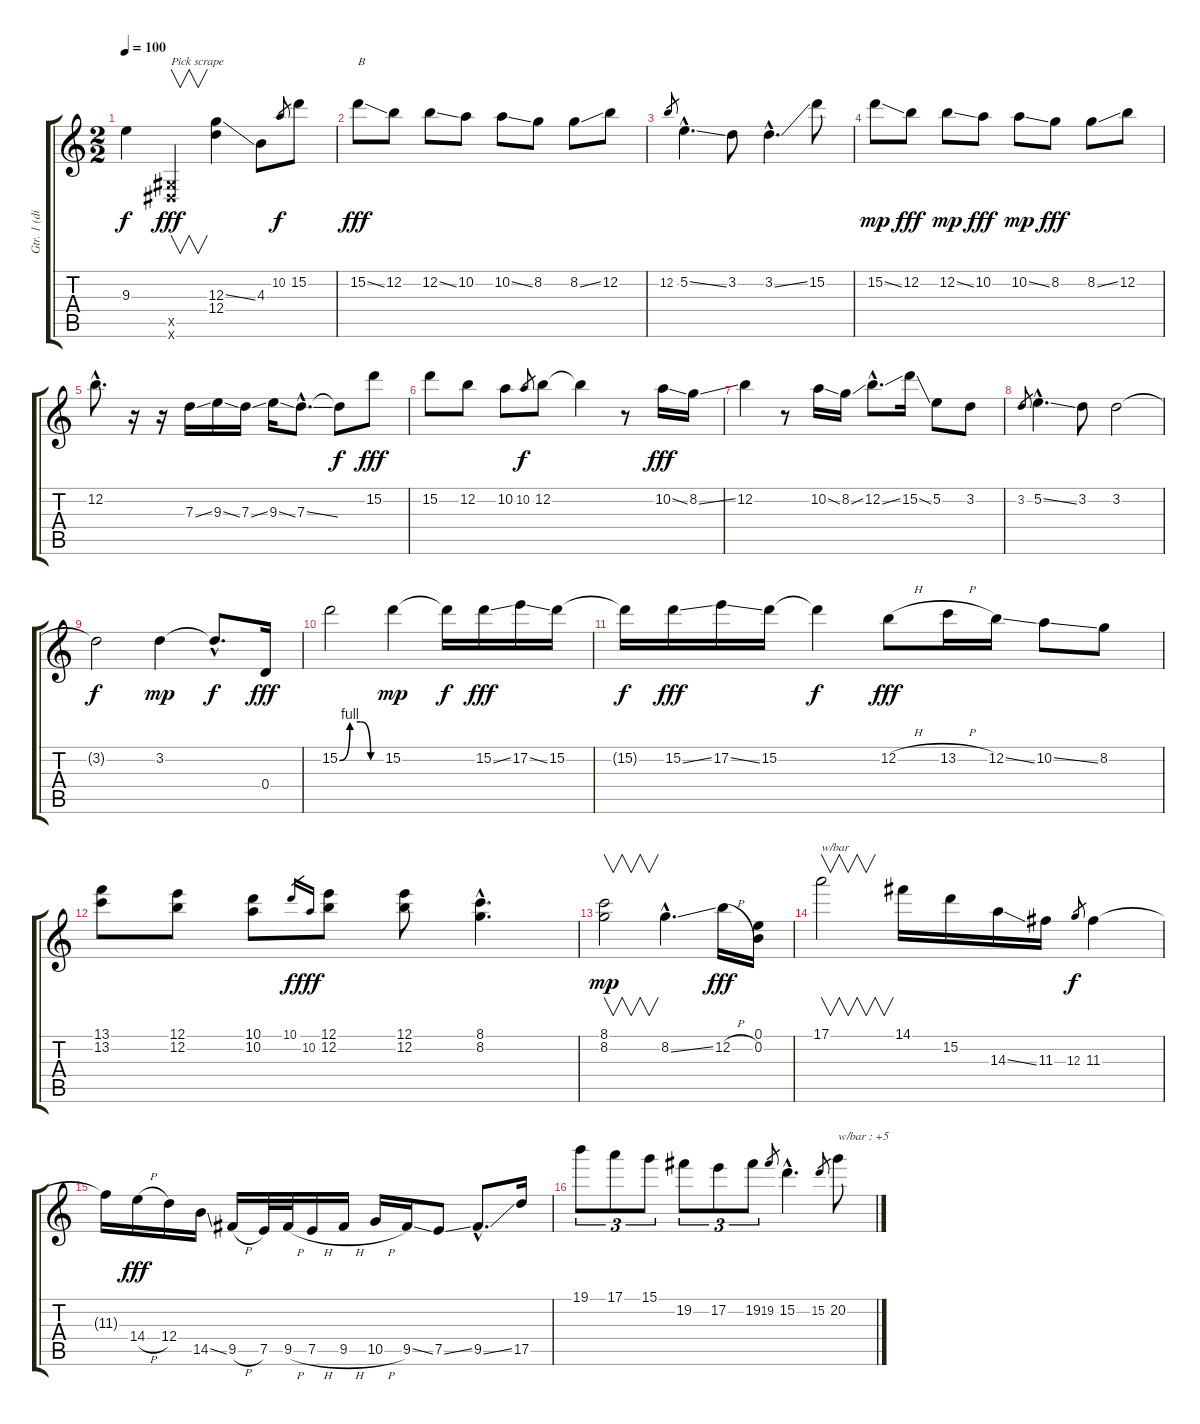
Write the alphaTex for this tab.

\track ("Gtr. 1 (disto.)" "Gtr. 1 (di") {instrument distortionguitar}
\staff {score tabs}
\tuning (E4 B3 G3 D3 A2 E2) {hide}
\ts (2 2)
\tempo 100
\clef g2
\ks c
9.3{t}.4{dy f} (-1.5{x} -1.6{x}).4{v txt "Pick scrape" dy fff} (12.3{ss} 12.4).4 4.3.8 10.2.8{gr dy f} 15.2.8 |
15.2{ss}.8{txt "B" dy fff} 12.2.8 12.2{ss}.8 10.2.8 10.2{ss}.8 8.2.8 8.2{ss}.8 12.2.8 |
12.2.8{gr} 5.2{ss hac}.4{d} 3.2.8 3.2{ss hac}.4{d} 15.2.8 |
15.2{ss}.8{dy mp} 12.2.8{dy fff} 12.2{ss}.8{dy mp} 10.2.8{dy fff} 10.2{ss}.8{dy mp} 8.2.8{dy fff} 8.2{ss}.8 12.2.8 |
12.2{hac}.8{d} r.16 r.16 7.3{ss}.16 9.3{ss}.16 7.3{ss}.16 9.3{ss}.16 7.3{ss hac}.8{d} 7.3{t}.8{dy f} 15.2.8{dy fff} |
15.2.8 12.2.8 10.2.8 10.2.8{gr dy f} 12.2.8 12.2{t}.4 r.8 10.2{ss}.16{dy fff} 8.2{ss}.16 |
12.2.4 r.8 10.2{ss}.16 8.2{ss}.16 12.2{ss hac}.8{d} 15.2{ss}.16 5.2.8 3.2.8 |
3.2.8{gr} 5.2{ss hac}.4{d} 3.2.8 3.2.2 |
3.2{t}.2{dy f} 3.2.4{dy mp} 3.2{hac t}.8{d dy f} 0.4.16{dy fff} |
15.2{be (custom 0 0 15 4 30 4 45 0 60 0)}.2 15.2.4{dy mp} 15.2{t}.16{dy f} 15.2{ss}.16{dy fff} 17.2{ss}.16 15.2.16 |
15.2{t}.16{dy f} 15.2{ss}.16{dy fff} 17.2{ss}.16 15.2.16 15.2{t}.4{dy f} 12.2{h}.8{dy fff} 13.2{h}.16 12.2{ss}.16 10.2{ss}.8 8.2.8 |
(13.1 13.2).8 (12.1 12.2).8 (10.1 10.2).8 10.1.16{gr dy f} 10.2.16{gr dy fff} (12.1 12.2).8 (12.1 12.2).8 (8.1{hac} 8.2{hac}).4{d} |
(8.1 8.2).2{v dy mp} 8.2{ss hac}.4{d} 12.2{h}.16{dy fff} (0.1 0.2).16 |
17.1.2{v txt "w/bar"} 14.1.16 15.2.16 14.3{ss}.16 11.3.16 12.3.8{gr dy f} 11.3.4 |
11.3{t}.16 14.4{h}.16{dy fff} 12.4.16 14.5{ss}.16 9.5{h}.16 7.5.32 9.5{h}.32 7.5{h}.16 9.5{h}.16 10.5{h}.16 9.5{ss}.16 7.5{ss}.8 9.5{ss hac}.8{d} 17.5.16 |
19.1.8{tu (3 2)} 17.1.8{tu (3 2)} 15.1.8{tu (3 2)} 19.2.8{tu (3 2)} 17.2.8{tu (3 2)} 19.2.8{tu (3 2)} 19.2.8{gr} 15.2{hac}.4{d} 15.2.8{gr} 20.2.8{txt "w/bar : +5"}
